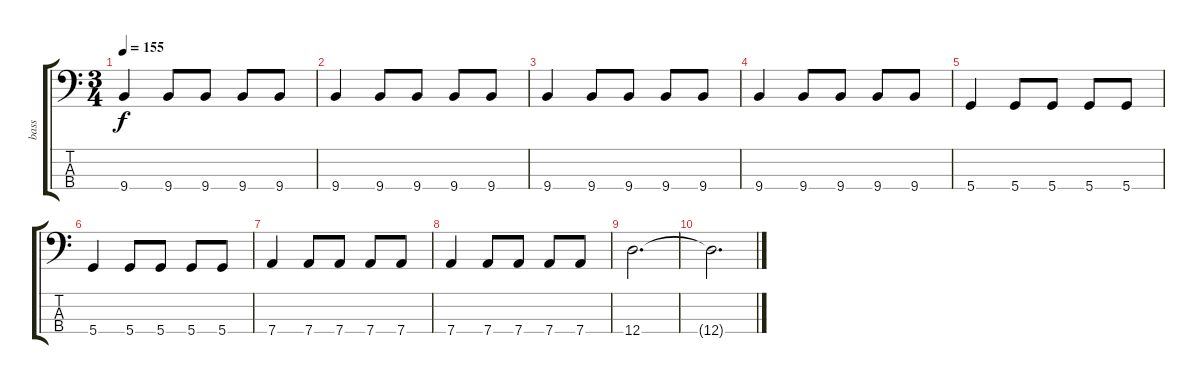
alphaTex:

\track ("bass" "bass") {instrument electricbasspick}
\staff {score tabs}
\tuning (G2 D2 A1 D1) {hide}
\ts (3 4)
\tempo 155
\clef f4
\ks c
9.4.4{dy f} 9.4.8 9.4.8 9.4.8 9.4.8 |
9.4.4 9.4.8 9.4.8 9.4.8 9.4.8 |
9.4.4 9.4.8 9.4.8 9.4.8 9.4.8 |
9.4.4 9.4.8 9.4.8 9.4.8 9.4.8 |
5.4.4 5.4.8 5.4.8 5.4.8 5.4.8 |
5.4.4 5.4.8 5.4.8 5.4.8 5.4.8 |
7.4.4 7.4.8 7.4.8 7.4.8 7.4.8 |
7.4.4 7.4.8 7.4.8 7.4.8 7.4.8 |
12.4.2{d} |
12.4{t}.2{d}
